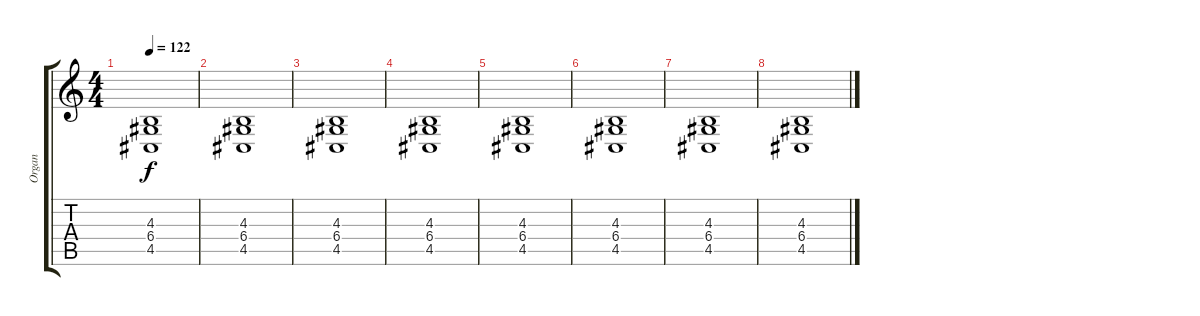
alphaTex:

\track ("Organ" "Organ") {instrument drawbarorgan}
\staff {score tabs}
\tuning (E4 B3 G3 D3 A2 E2) {hide}
\ts (4 4)
\tempo 122
\clef g2
\ks c
(4.3 6.4 4.5).1{dy f} |
(4.3 6.4 4.5).1 |
(4.3 6.4 4.5).1 |
(4.3 6.4 4.5).1 |
(4.3 6.4 4.5).1 |
(4.3 6.4 4.5).1 |
(4.3 6.4 4.5).1 |
(4.3 6.4 4.5).1
